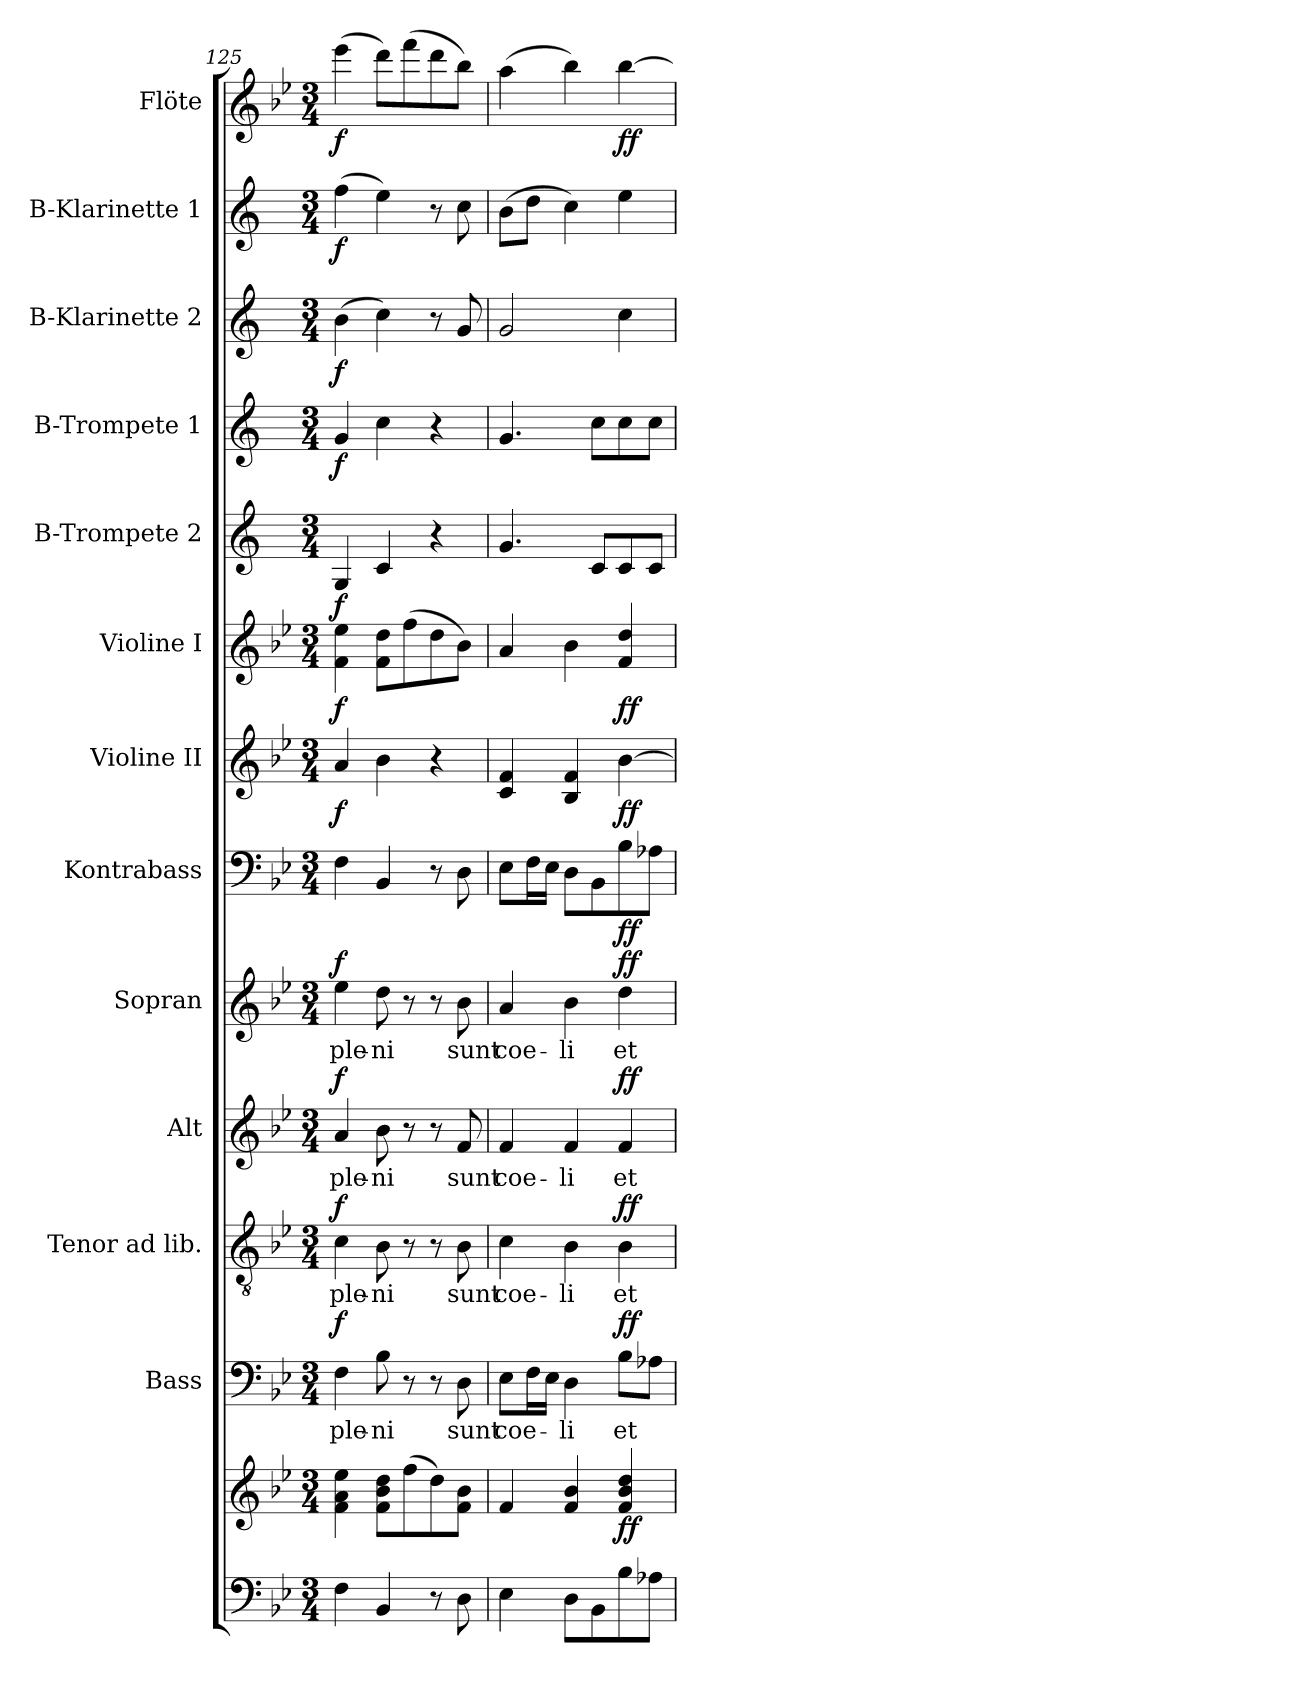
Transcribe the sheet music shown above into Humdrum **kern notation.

**kern	**kern	**dynam	**kern	**text	**dynam	**kern	**text	**dynam	**kern	**text	**dynam	**kern	**text	**dynam	**kern	**dynam	**kern	**dynam	**kern	**dynam	**kern	**dynam	**kern	**dynam	**kern	**dynam	**kern	**dynam	**kern	**dynam
*part13	*part13	*part13	*part12	*part12	*part12	*part11	*part11	*part11	*part10	*part10	*part10	*part9	*part9	*part9	*part8	*part8	*part7	*part7	*part6	*part6	*part5	*part5	*part4	*part4	*part3	*part3	*part2	*part2	*part1	*part1
*staff14	*staff13	*staff13/14	*staff12	*staff12	*staff12	*staff11	*staff11	*staff11	*staff10	*staff10	*staff10	*staff9	*staff9	*staff9	*staff8	*staff8	*staff7	*staff7	*staff6	*staff6	*staff5	*staff5	*staff4	*staff4	*staff3	*staff3	*staff2	*staff2	*staff1	*staff1
*	*	*	*I"Bass	*	*	*I"Tenor ad lib.	*	*	*I"Alt	*	*	*I"Sopran	*	*	*I"Kontrabass	*	*I"Violine II	*	*I"Violine I	*	*I"B-Trompete 2	*	*I"B-Trompete 1	*	*I"B-Klarinette 2	*	*I"B-Klarinette 1	*	*I"Flöte	*
*	*	*	*I'B.	*	*	*I'T.	*	*	*I'A.	*	*	*I'S.	*	*	*I'Kb.	*	*I'Vl. II	*	*I'Vl. I	*	*I'B Trp. 2	*	*I'B Trp. 1	*	*I'B Kl. 2	*	*I'B Kl. 1	*	*I'Fl.	*
*clefF4	*clefG2	*	*clefF4	*	*	*clefGv2	*	*	*clefG2	*	*	*clefG2	*	*	*clefF4	*	*clefG2	*	*clefG2	*	*clefG2	*	*clefG2	*	*clefG2	*	*clefG2	*	*clefG2	*
*	*	*	*	*	*	*	*	*	*	*	*	*	*	*	*ITrd7c12	*	*	*	*	*	*ITrd1c2	*	*ITrd1c2	*	*ITrd1c2	*	*ITrd1c2	*	*	*
*k[b-e-]	*k[b-e-]	*	*k[b-e-]	*	*	*k[b-e-]	*	*	*k[b-e-]	*	*	*k[b-e-]	*	*	*k[b-e-]	*	*k[b-e-]	*	*k[b-e-]	*	*k[b-e-]	*	*k[b-e-]	*	*k[b-e-]	*	*k[b-e-]	*	*k[b-e-]	*
*B-:	*B-:	*	*B-:	*	*	*B-:	*	*	*B-:	*	*	*B-:	*	*	*B-:	*	*B-:	*	*B-:	*	*B-:	*	*B-:	*	*B-:	*	*B-:	*	*B-:	*
*M3/4	*M3/4	*	*M3/4	*	*	*M3/4	*	*	*M3/4	*	*	*M3/4	*	*	*M3/4	*	*M3/4	*	*M3/4	*	*M3/4	*	*M3/4	*	*M3/4	*	*M3/4	*	*M3/4	*
=125	=125	=125	=125	=125	=125	=125	=125	=125	=125	=125	=125	=125	=125	=125	=125	=125	=125	=125	=125	=125	=125	=125	=125	=125	=125	=125	=125	=125	=125	=125
!	!	!	!	!LO:LY:b	!LO:DY:a	!	!LO:LY:b	!LO:DY:a	!	!LO:LY:b	!LO:DY:a	!	!LO:LY:b	!LO:DY:a	!	!	!	!LO:DY:b	!	!LO:DY:b	!	!LO:DY:b	!	!LO:DY:b	!	!LO:DY:b	!	!LO:DY:b	!	!LO:DY:b
4F\	4f\ 4a\ 4ee-\	.	4F\	ple-	f	4c\	ple-	f	4a/	ple-	f	4ee-\	ple-	f	4FF\	.	4a/	f	4f\ 4ee-\	f	4F/	f	4f/	f	(>4a\	f	(>4ee-\	f	(>4eee-\	f
!	!	!	!	!LO:LY:b	!	!	!LO:LY:b	!	!	!LO:LY:b	!	!	!LO:LY:b	!	!	!	!	!	!	!	!	!	!	!	!	!	!	!	!	!
4BB-/	8f\ 8b-\ 8dd\L	.	8B-\	-ni	.	8B-\	-ni	.	8b-\	-ni	.	8dd\	-ni	.	4BBB-/	.	4b-\	.	8f\ 8dd\L	.	4B-/	.	4b-\	.	4b-\)	.	4dd\)	.	8ddd\L)	.
.	(>8ff\	.	8r	.	.	8r	.	.	8r	.	.	8r	.	.	.	.	.	.	(>8ff\	.	.	.	.	.	.	.	.	.	(>8fff\	.
8r	8dd\)	.	8r	.	.	8r	.	.	8r	.	.	8r	.	.	8r	.	4r	.	8dd\	.	4r	.	4r	.	8r	.	8r	.	8ddd\	.
!	!	!	!	!LO:LY:b	!	!	!LO:LY:b	!	!	!LO:LY:b	!	!	!LO:LY:b	!	!	!	!	!	!	!	!	!	!	!	!	!	!	!	!	!
8D\	8f\ 8b-\J	.	8D\	sunt	.	8B-\	sunt	.	8f/	sunt	.	8b-\	sunt	.	8DD\	.	.	.	8b-\J)	.	.	.	.	.	8f/	.	8b-\	.	8bb-\J)	.
!!LO:PB:g=z
=126	=126	=126	=126	=126	=126	=126	=126	=126	=126	=126	=126	=126	=126	=126	=126	=126	=126	=126	=126	=126	=126	=126	=126	=126	=126	=126	=126	=126	=126	=126
!	!	!	!	!LO:LY:b	!	!	!LO:LY:b	!	!	!LO:LY:b	!	!	!LO:LY:b	!	!	!	!	!	!	!	!	!	!	!	!	!	!	!	!	!
4E-\	4f/	.	8E-\L	coe-	.	4c\	coe-	.	4f/	coe-	.	4a/	coe-	.	8EE-\L	.	4c/ 4f/	.	4a/	.	4.f/	.	4.f/	.	2f/	.	(>8a\L	.	(>4aa\	.
.	.	.	16F\L	.	.	.	.	.	.	.	.	.	.	.	16FF\L	.	.	.	.	.	.	.	.	.	.	.	8cc\J	.	.	.
.	.	.	16E-\JJ	.	.	.	.	.	.	.	.	.	.	.	16EE-\JJ	.	.	.	.	.	.	.	.	.	.	.	.	.	.	.
!	!	!	!	!LO:LY:b	!	!	!LO:LY:b	!	!	!LO:LY:b	!	!	!LO:LY:b	!	!	!	!	!	!	!	!	!	!	!	!	!	!	!	!	!
8D\L	4f/ 4b-/	.	4D\	-li	.	4B-\	-li	.	4f/	-li	.	4b-\	-li	.	8DD\L	.	4B-/ 4f/	.	4b-\	.	.	.	.	.	.	.	4b-\)	.	4bb-\)	.
8BB-\	.	.	.	.	.	.	.	.	.	.	.	.	.	.	8BBB-\	.	.	.	.	.	8B-/L	.	8b-\L	.	.	.	.	.	.	.
!	!	!LO:DY:b	!	!LO:LY:b	!LO:DY:a	!	!LO:LY:b	!LO:DY:a	!	!LO:LY:b	!LO:DY:a	!	!LO:LY:b	!LO:DY:a	!	!LO:DY:b	!	!LO:DY:b	!	!LO:DY:b	!	!	!	!	!	!	!	!	!	!LO:DY:b
8B-\	4f/ 4b-/ 4dd/	ff	8B-\L	et	ff	4B-\	et	ff	4f/	et	ff	4dd\	et	ff	8BB-\	ff	[4b-\	ff	4f/ 4dd/	ff	8B-/	.	8b-\	.	4b-\	.	4dd\	.	[4bb-\	ff
8A-X\J	.	.	8A-X\J	.	.	.	.	.	.	.	.	.	.	.	8AA-X\J	.	.	.	.	.	8B-/J	.	8b-\J	.	.	.	.	.	.	.
=	=	=	=	=	=	=	=	=	=	=	=	=	=	=	=	=	=	=	=	=	=	=	=	=	=	=	=	=	=	=
*-	*-	*-	*-	*-	*-	*-	*-	*-	*-	*-	*-	*-	*-	*-	*-	*-	*-	*-	*-	*-	*-	*-	*-	*-	*-	*-	*-	*-	*-	*-
